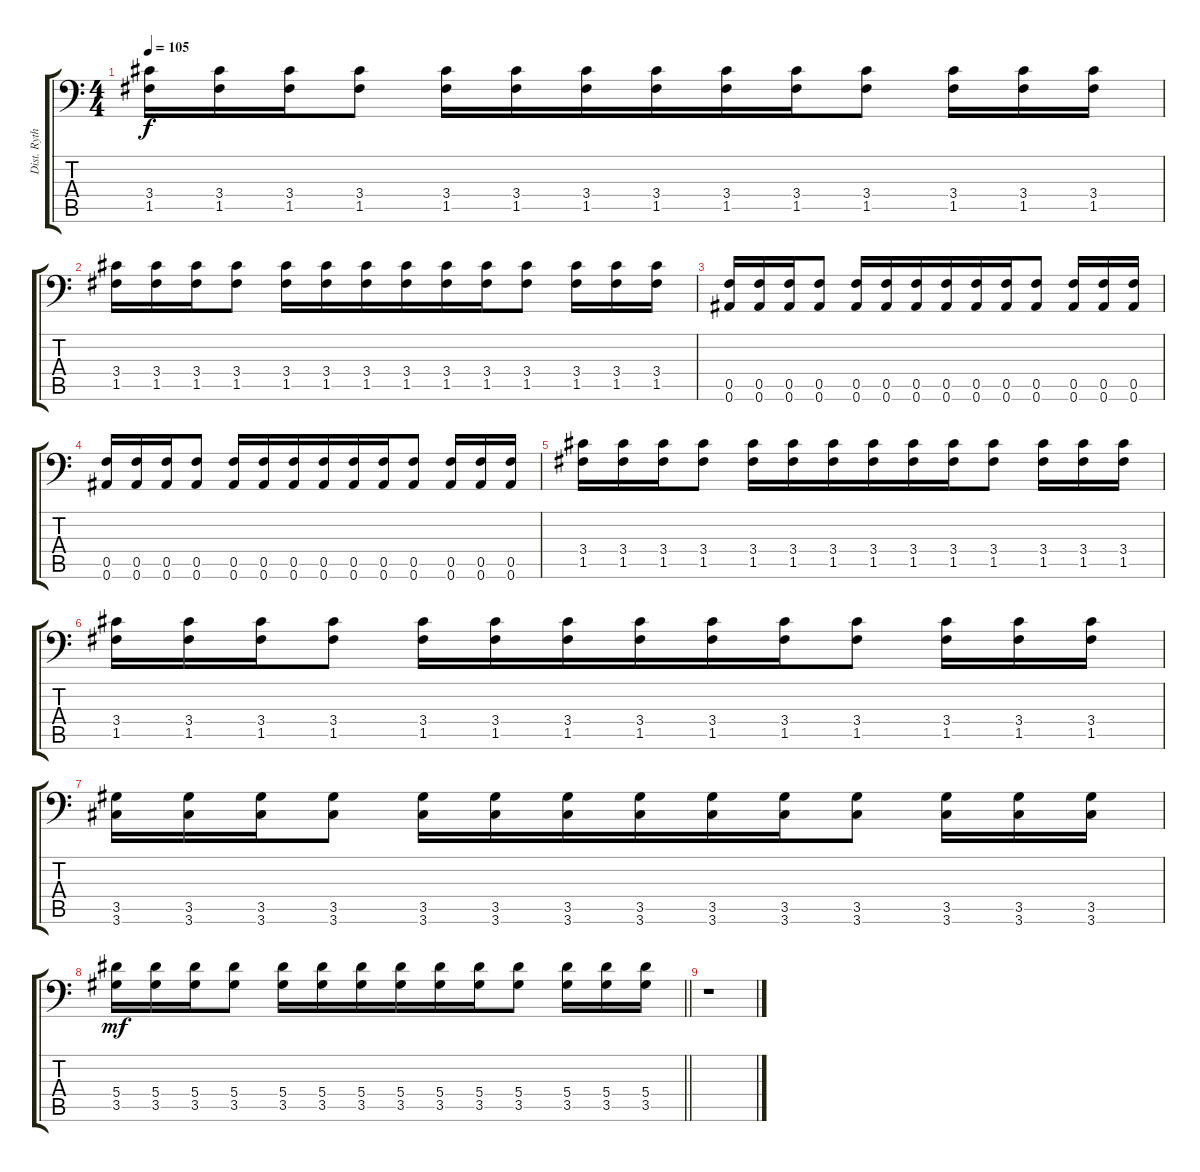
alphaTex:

\track ("Dist. Rythm Guitar 1" "Dist. Ryth") {instrument distortionguitar}
\staff {score tabs}
\tuning (C4 G3 Eb3 Bb2 F2 Bb1) {hide}
\ts (4 4)
\tempo 105
\clef f4
\ks c
(3.4 1.5).16{dy f} (3.4 1.5).16 (3.4 1.5).16 (3.4 1.5).8 (3.4 1.5).16{beam merge} (3.4 1.5).16 (3.4 1.5).16{beam merge} (3.4 1.5).16 (3.4 1.5).16 (3.4 1.5).16{beam merge} (3.4 1.5).8 (3.4 1.5).16 (3.4 1.5).16{beam merge} (3.4 1.5).16 |
(3.4 1.5).16 (3.4 1.5).16 (3.4 1.5).16 (3.4 1.5).8 (3.4 1.5).16{beam merge} (3.4 1.5).16 (3.4 1.5).16{beam merge} (3.4 1.5).16 (3.4 1.5).16 (3.4 1.5).16{beam merge} (3.4 1.5).8 (3.4 1.5).16 (3.4 1.5).16{beam merge} (3.4 1.5).16 |
(0.5 0.6).16 (0.5 0.6).16 (0.5 0.6).16 (0.5 0.6).8 (0.5 0.6).16{beam merge} (0.5 0.6).16 (0.5 0.6).16{beam merge} (0.5 0.6).16 (0.5 0.6).16 (0.5 0.6).16{beam merge} (0.5 0.6).8 (0.5 0.6).16 (0.5 0.6).16{beam merge} (0.5 0.6).16 |
(0.5 0.6).16 (0.5 0.6).16 (0.5 0.6).16 (0.5 0.6).8 (0.5 0.6).16{beam merge} (0.5 0.6).16 (0.5 0.6).16{beam merge} (0.5 0.6).16 (0.5 0.6).16 (0.5 0.6).16{beam merge} (0.5 0.6).8 (0.5 0.6).16 (0.5 0.6).16{beam merge} (0.5 0.6).16 |
(3.4 1.5).16 (3.4 1.5).16 (3.4 1.5).16 (3.4 1.5).8 (3.4 1.5).16{beam merge} (3.4 1.5).16 (3.4 1.5).16{beam merge} (3.4 1.5).16 (3.4 1.5).16 (3.4 1.5).16{beam merge} (3.4 1.5).8 (3.4 1.5).16 (3.4 1.5).16{beam merge} (3.4 1.5).16 |
(3.4 1.5).16 (3.4 1.5).16 (3.4 1.5).16 (3.4 1.5).8 (3.4 1.5).16{beam merge} (3.4 1.5).16 (3.4 1.5).16{beam merge} (3.4 1.5).16 (3.4 1.5).16 (3.4 1.5).16{beam merge} (3.4 1.5).8 (3.4 1.5).16 (3.4 1.5).16{beam merge} (3.4 1.5).16 |
(3.5 3.6).16 (3.5 3.6).16 (3.5 3.6).16 (3.5 3.6).8 (3.5 3.6).16{beam merge} (3.5 3.6).16 (3.5 3.6).16{beam merge} (3.5 3.6).16 (3.5 3.6).16 (3.5 3.6).16{beam merge} (3.5 3.6).8 (3.5 3.6).16 (3.5 3.6).16{beam merge} (3.5 3.6).16 |
\barLineRight lightlight
(5.4 3.5).16{dy mf} (5.4 3.5).16 (5.4 3.5).16 (5.4 3.5).8 (5.4 3.5).16{beam merge} (5.4 3.5).16 (5.4 3.5).16{beam merge} (5.4 3.5).16 (5.4 3.5).16 (5.4 3.5).16{beam merge} (5.4 3.5).8 (5.4 3.5).16 (5.4 3.5).16{beam merge} (5.4 3.5).16 |
r.1
